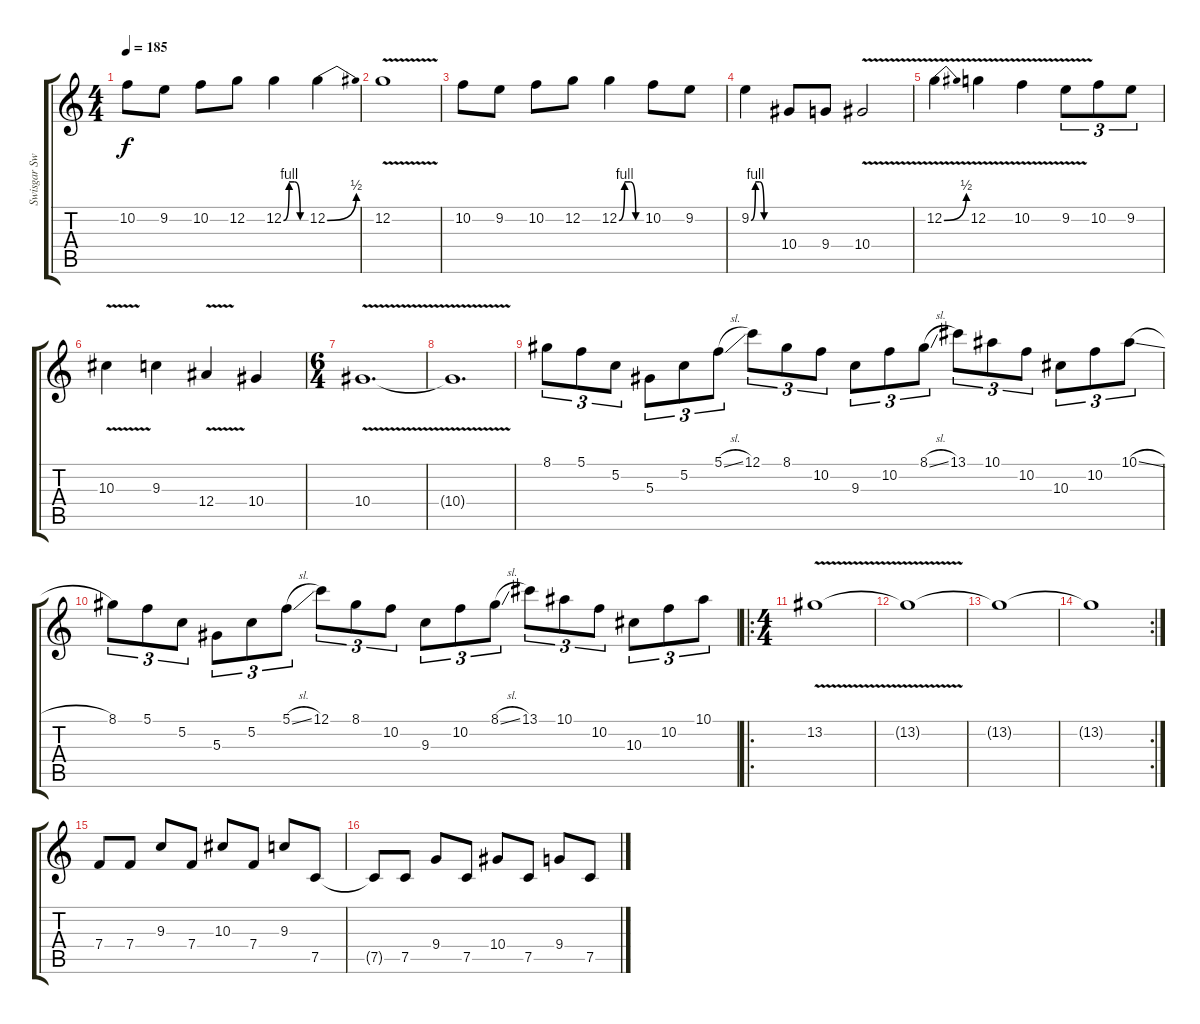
\track ("Swisgar Swigelf" "Swisgar Sw") {instrument distortionguitar}
\staff {score tabs}
\tuning (C4 G3 Eb3 Bb2 F2 C2) {hide}
\ts (4 4)
\tempo 185
\clef g2
\ks c
10.2.8{dy f} 9.2.8 10.2.8 12.2.8 12.2{be (custom 0 0 15 4 30 4 45 0 60 0)}.4 12.2{be (bend 0 0 60 2)}.4 |
12.2{v}.1 |
10.2.8 9.2.8 10.2.8 12.2.8 12.2{be (custom 0 0 15 4 30 4 45 0 60 0)}.4 10.2.8 9.2.8 |
9.2{be (custom 0 0 10 4 20 4 30 0 60 0)}.4 10.4.8 9.4.8 10.4{v}.2 |
12.2{be (bend 0 0 60 2) v}.4 12.2{v}.4 10.2{v}.4 9.2{v}.8{tu (3 2)} 10.2.8{tu (3 2)} 9.2.8{tu (3 2)} |
10.3{v}.4 9.3.4 12.4{v}.4 10.4.4 |
\ts (6 4)
10.4{v}.1{d volume 2} |
10.4{t}.1{d} |
8.1.8{tu (3 2) volume 16} 5.1.8{tu (3 2)} 5.2.8{tu (3 2)} 5.3.8{tu (3 2)} 5.2.8{tu (3 2)} 5.1{sl}.8{tu (3 2)} 12.1.8{tu (3 2)} 8.1.8{tu (3 2)} 10.2.8{tu (3 2)} 9.3.8{tu (3 2)} 10.2.8{tu (3 2)} 8.1{sl}.8{tu (3 2)} 13.1.8{tu (3 2)} 10.1.8{tu (3 2)} 10.2.8{tu (3 2)} 10.3.8{tu (3 2)} 10.2.8{tu (3 2)} 10.1{sl}.8{tu (3 2)} |
8.1.8{tu (3 2)} 5.1.8{tu (3 2)} 5.2.8{tu (3 2)} 5.3.8{tu (3 2)} 5.2.8{tu (3 2)} 5.1{sl}.8{tu (3 2)} 12.1.8{tu (3 2)} 8.1.8{tu (3 2)} 10.2.8{tu (3 2)} 9.3.8{tu (3 2)} 10.2.8{tu (3 2)} 8.1{sl}.8{tu (3 2)} 13.1.8{tu (3 2)} 10.1.8{tu (3 2)} 10.2.8{tu (3 2)} 10.3.8{tu (3 2)} 10.2.8{tu (3 2)} 10.1.8{tu (3 2)} |
\ro
\ts (4 4)
13.2{v}.1{volume 3} |
13.2{t}.1 |
13.2{t}.1 |
\rc 2
13.2{t}.1 |
7.4.8{volume 14} 7.4.8 9.3.8 7.4.8 10.3.8 7.4.8 9.3.8 7.5.8 |
7.5{t}.8 7.5.8 9.4.8 7.5.8 10.4.8 7.5.8 9.4.8 7.5.8
